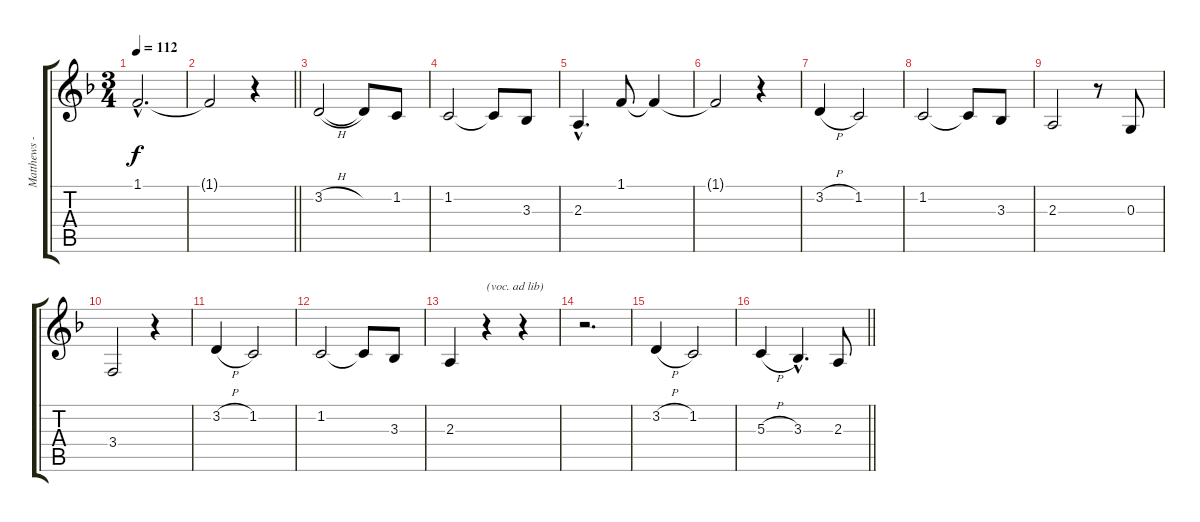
\track ("Matthews - Vocals" "Matthews -") {instrument flute}
\staff {score tabs}
\tuning (E4 B3 G3 D3 A2 E2) {hide}
\ts (3 4)
\tempo 112
\clef g2
\ks dminor
1.1{hac t}.2{d dy f} |
\barLineRight lightlight
1.1{t}.2{volume 6} r.4 |
3.2{h}.2{volume 16} 3.2{t}.8 1.2.8 |
1.2.2 1.2{t}.8 3.3.8 |
2.3{hac}.4{d} 1.1.8 1.1{t}.4 |
1.1{t}.2 r.4 |
3.2{h}.4 1.2.2 |
1.2.2 1.2{t}.8 3.3.8 |
2.3.2 r.8 0.3.8 |
3.4.2 r.4 |
3.2{h}.4 1.2.2 |
1.2.2 1.2{t}.8 3.3.8 |
2.3.4 r.4{txt "(voc. ad lib)"} r.4 |
r.2{d} |
3.2{h}.4 1.2.2 |
\barLineRight lightlight
5.3{h}.4 3.3{hac}.4{d} 2.3.8
